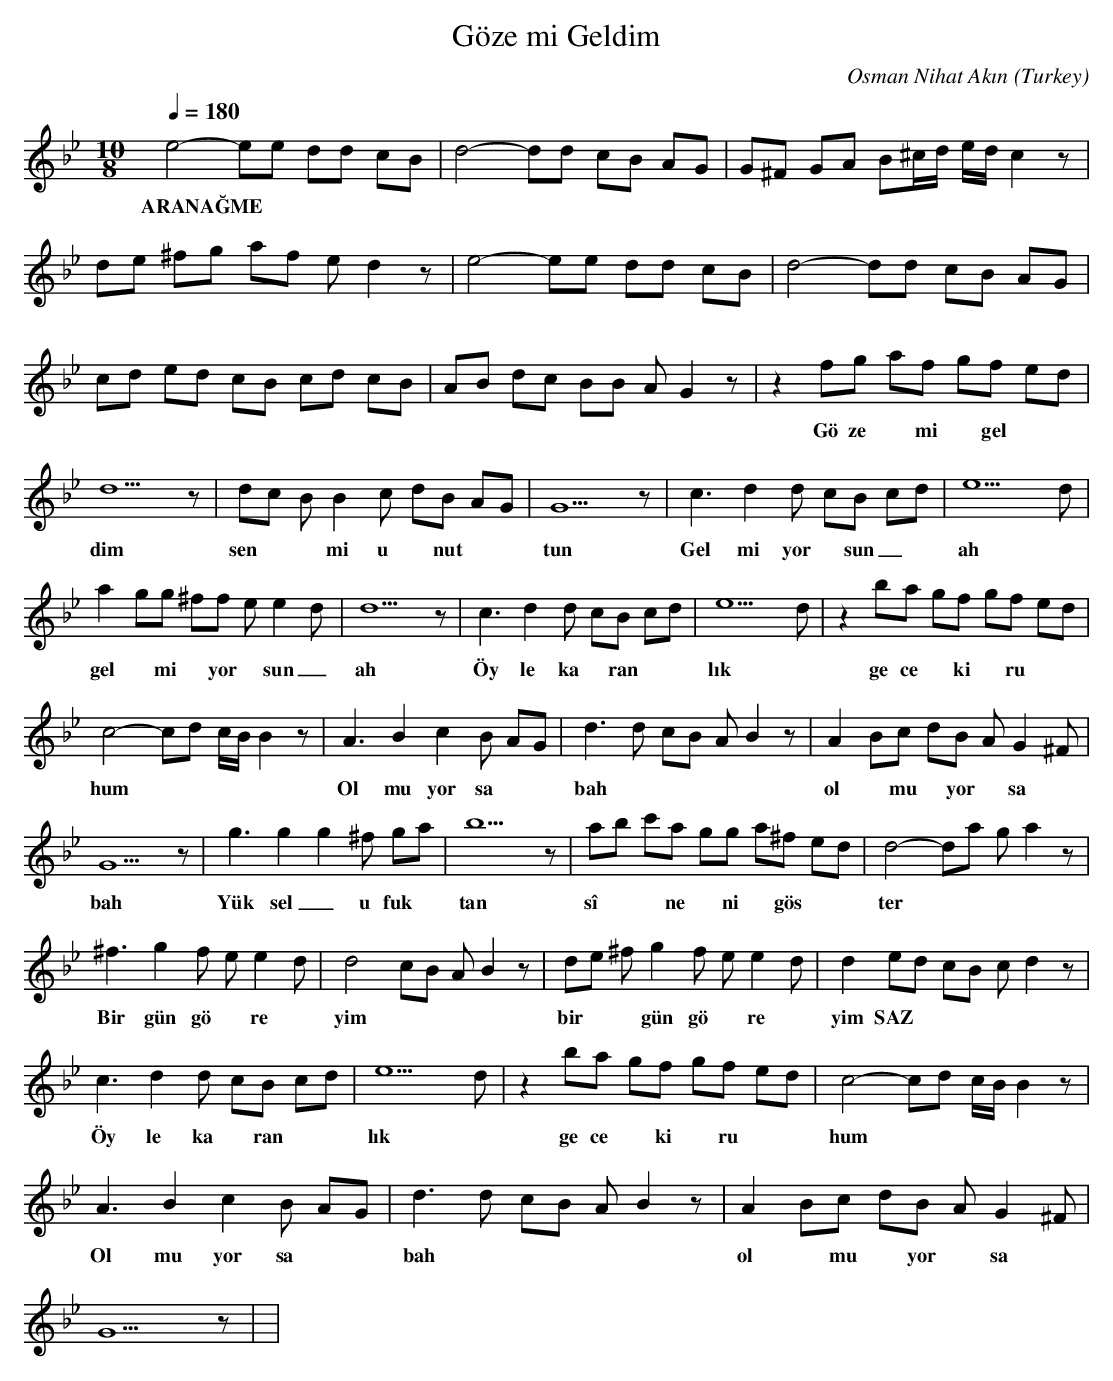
X:1
T: Göze mi Geldim
C: Osman Nihat Akın
O: Turkey
M: 10/8
L: 1/16
K: C _B _e
Q: 1/4=180
e8-e2e2 d2d2 c2B2  | d8-d2d2 c2B2 A2G2  | \
w:  ARANAĞME  |   |
G2^F2 G2A2 B2^cd edc4z2  |
w:   |
d2e2 ^f2g2 a2f2 e2d4z2  | e8-e2e2 d2d2 c2B2  | \
w:   |   |
d8-d2d2 c2B2 A2G2  |
w:   |
c2d2 e2d2 c2B2 c2d2 c2B2  | A2B2 d2c2 B2B2 A2G4z2  | \
w:   |   |
z4 f2g2 a2f2 g2f2 e2d2  |
w:  Gö ze  *  mi  *  gel  |
d18z2  | d2c2 B2B4c2 d2B2 A2G2  | G18z2  | \
w:  dim   |  sen  *  *  mi  u *  nut  |  tun    |
c6d4d2 c2B2 c2d2  | e18d2  |
w:  Gel mi yor *  sun_  |  ah   |
a4 g2g2 ^f2f2 e2e4d2  | d18z2  | c6d4d2 c2B2 c2d2  | \
w:  gel *  mi *  yor *  sun_  |  ah    |  Öy le  ka *  ran  |
e18d2  | z4 b2a2 g2f2 g2f2 e2d2  |
w:  lık   |  ge ce  *  ki  *  ru  |
c8-c2d2 cBB4z2  | A6B4c4B2 A2G2  | d6d2 c2B2 A2B4z2  | \
w:  hum    |  Ol mu yor  sa  |  bah    |
A4 B2c2 d2B2 A2G4^F2  |
w:  ol *  mu *  yor  *  sa  |
G18z2  | g6g4g4^f2 g2a2  | b18z2  | a2b2 c'2a2 g2g2 a2^f2 e2d2  | \
w:  bah    |  Yük sel_ u fuk  |  tan   |  sî *  *  ne *  ni  *  gös  |
d8-d2a2 g2a4z2  |
w:  ter    |
^f6g4f2 e2e4d2  | d8 c2B2 A2B4z2  | d2e2 ^f2g4f2 e2e4d2  | \
w:  Bir  gün  gö *  re  |  yim    |  bir  *  *  gün  gö *  re  |
d4 e2d2 c2B2 c2d4z2  |
w:  yim   SAZ  |
c6d4d2 c2B2 c2d2  | e18d2  | z4 b2a2 g2f2 g2f2 e2d2  | \
w:  Öy le  ka *  ran  |  lık   |  ge ce  *  ki  *  ru  |
c8-c2d2 cBB4z2  |
w:  hum    |
A6B4c4B2 A2G2  | d6d2 c2B2 A2B4z2  | \
w:  Ol mu yor  sa  |  bah    |
A4 B2c2 d2B2 A2G4^F2  |
w:  ol *  mu *  yor  *  sa  |
G18z2  | |
